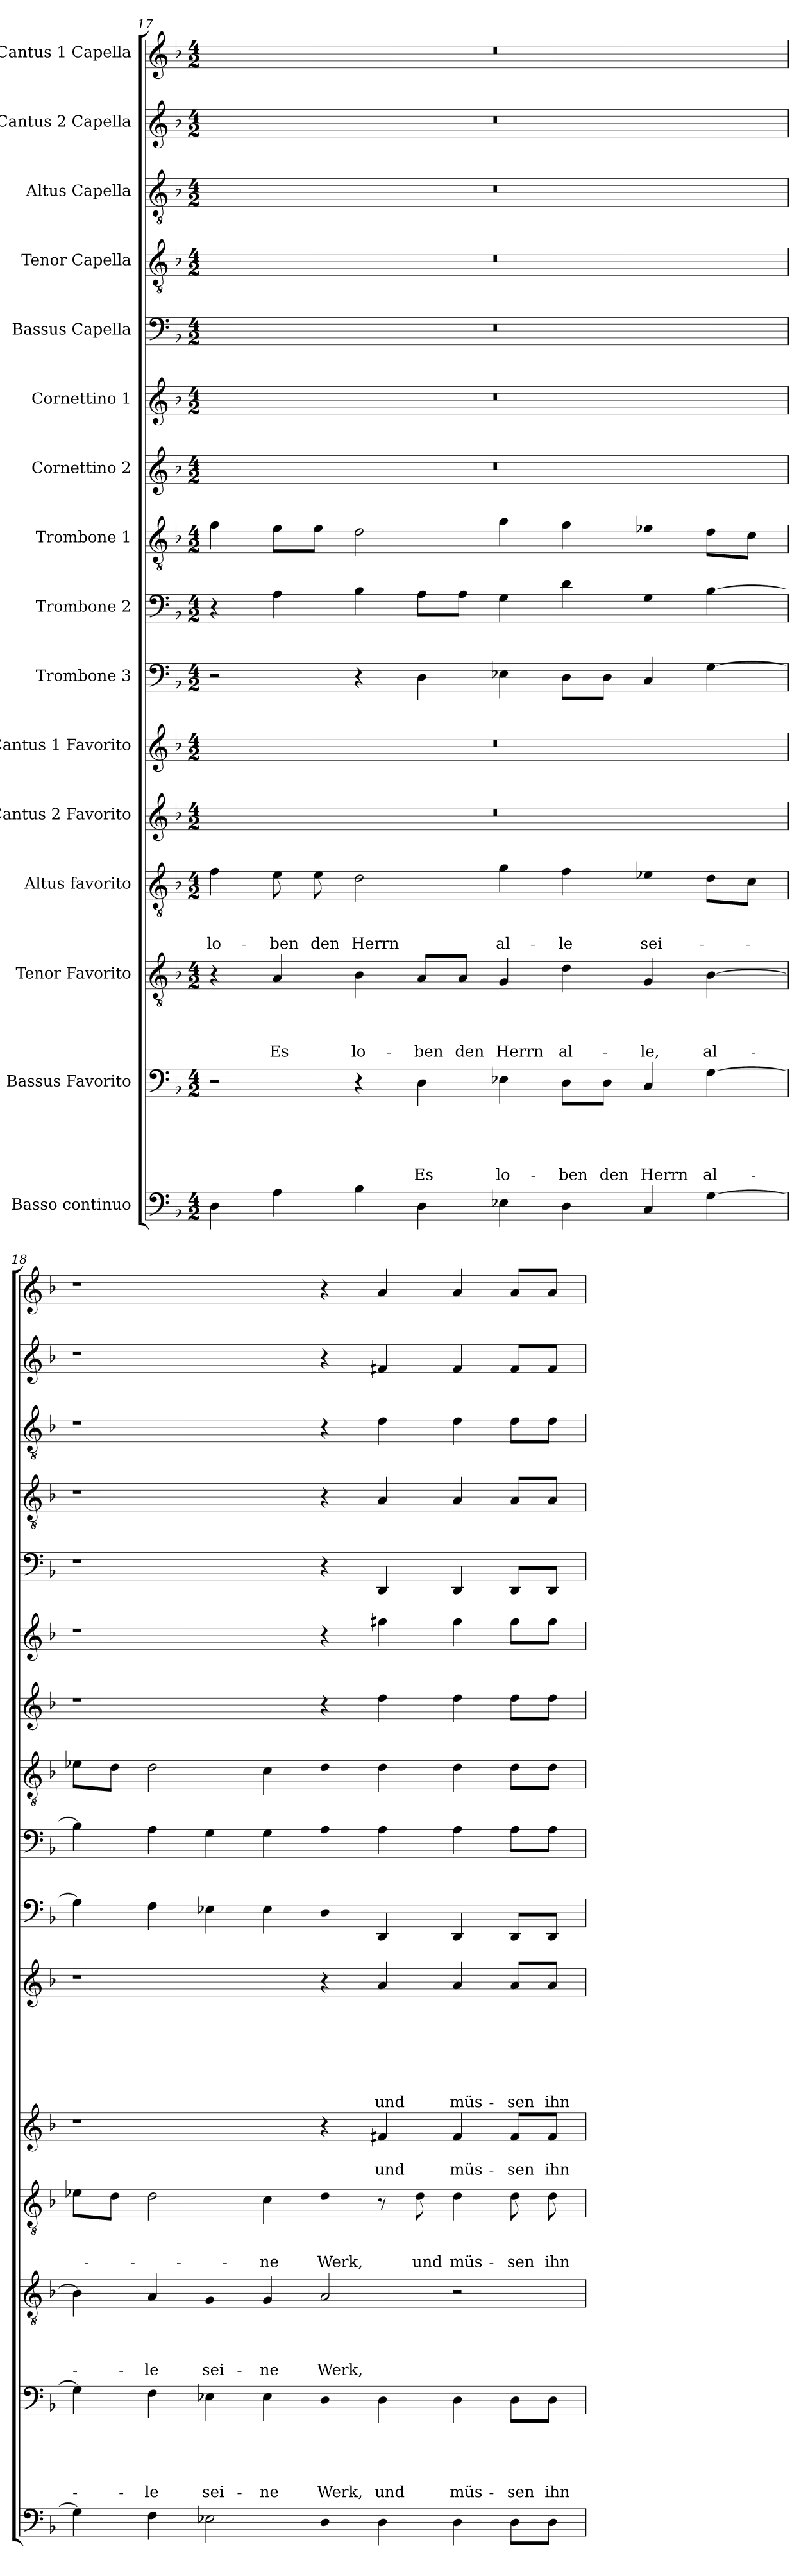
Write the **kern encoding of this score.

**kern	**kern	**text	**text	**text	**text	**text	**kern	**text	**text	**text	**text	**kern	**text	**text	**text	**kern	**text	**text	**kern	**text	**text	**text	**text	**text	**text	**text	**kern	**kern	**kern	**kern	**kern	**kern	**kern	**kern	**kern	**kern
*part16	*part15	*part15	*part15	*part15	*part15	*part15	*part14	*part14	*part14	*part14	*part14	*part13	*part13	*part13	*part13	*part12	*part12	*part12	*part11	*part11	*part11	*part11	*part11	*part11	*part11	*part11	*part10	*part9	*part8	*part7	*part6	*part5	*part4	*part3	*part2	*part1
*staff16	*staff15	*staff15	*staff15	*staff15	*staff15	*staff15	*staff14	*staff14	*staff14	*staff14	*staff14	*staff13	*staff13	*staff13	*staff13	*staff12	*staff12	*staff12	*staff11	*staff11	*staff11	*staff11	*staff11	*staff11	*staff11	*staff11	*staff10	*staff9	*staff8	*staff7	*staff6	*staff5	*staff4	*staff3	*staff2	*staff1
*I"Basso continuo	*I"Bassus Favorito	*	*	*	*	*	*I"Tenor Favorito	*	*	*	*	*I"Altus favorito	*	*	*	*I"Cantus 2 Favorito	*	*	*I"Cantus 1 Favorito	*	*	*	*	*	*	*	*I"Trombone 3	*I"Trombone 2	*I"Trombone 1	*I"Cornettino 2	*I"Cornettino 1	*I"Bassus Capella	*I"Tenor Capella	*I"Altus Capella	*I"Cantus 2 Capella	*I"Cantus 1 Capella
*clefF4	*clefF4	*	*	*	*	*	*clefGv2	*	*	*	*	*clefGv2	*	*	*	*clefG2	*	*	*clefG2	*	*	*	*	*	*	*	*clefF4	*clefF4	*clefGv2	*clefG2	*clefG2	*clefF4	*clefGv2	*clefGv2	*clefG2	*clefG2
*k[b-]	*k[b-]	*	*	*	*	*	*k[b-]	*	*	*	*	*k[b-]	*	*	*	*k[b-]	*	*	*k[b-]	*	*	*	*	*	*	*	*k[b-]	*k[b-]	*k[b-]	*k[b-]	*k[b-]	*k[b-]	*k[b-]	*k[b-]	*k[b-]	*k[b-]
*F:	*F:	*	*	*	*	*	*F:	*	*	*	*	*F:	*	*	*	*F:	*	*	*F:	*	*	*	*	*	*	*	*F:	*F:	*F:	*F:	*F:	*F:	*F:	*F:	*F:	*F:
*M4/2	*M4/2	*	*	*	*	*	*M4/2	*	*	*	*	*M4/2	*	*	*	*M4/2	*	*	*M4/2	*	*	*	*	*	*	*	*M4/2	*M4/2	*M4/2	*M4/2	*M4/2	*M4/2	*M4/2	*M4/2	*M4/2	*M4/2
=17	=17	=17	=17	=17	=17	=17	=17	=17	=17	=17	=17	=17	=17	=17	=17	=17	=17	=17	=17	=17	=17	=17	=17	=17	=17	=17	=17	=17	=17	=17	=17	=17	=17	=17	=17	=17
!	!	!	!	!	!	!	!	!	!	!	!	!	!	!	!LO:LY:b	!	!	!	!	!	!	!	!	!	!	!	!	!	!	!	!	!	!	!	!	!
4D\	2r	.	.	.	.	.	4r	.	.	.	.	4f\	.	.	lo-	0r	.	.	0r	.	.	.	.	.	.	.	2r	4r	4f\	0r	0r	0r	0r	0r	0r	0r
!	!	!	!	!	!	!	!	!	!	!	!LO:LY:b	!	!	!	!LO:LY:b	!	!	!	!	!	!	!	!	!	!	!	!	!	!	!	!	!	!	!	!	!
4A\	.	.	.	.	.	.	4A/	.	.	.	Es	8e\	.	.	-ben	.	.	.	.	.	.	.	.	.	.	.	.	4A\	8e\L	.	.	.	.	.	.	.
!	!	!	!	!	!	!	!	!	!	!	!	!	!	!	!LO:LY:b	!	!	!	!	!	!	!	!	!	!	!	!	!	!	!	!	!	!	!	!	!
.	.	.	.	.	.	.	.	.	.	.	.	8e\	.	.	den	.	.	.	.	.	.	.	.	.	.	.	.	.	8e\J	.	.	.	.	.	.	.
!	!	!	!	!	!	!	!	!	!	!	!LO:LY:b	!	!	!	!LO:LY:b	!	!	!	!	!	!	!	!	!	!	!	!	!	!	!	!	!	!	!	!	!
4B-\	4r	.	.	.	.	.	4B-\	.	.	.	lo-	2d\	.	.	Herrn	.	.	.	.	.	.	.	.	.	.	.	4r	4B-\	2d\	.	.	.	.	.	.	.
!	!	!	!	!	!	!LO:LY:b	!	!	!	!	!LO:LY:b	!	!	!	!	!	!	!	!	!	!	!	!	!	!	!	!	!	!	!	!	!	!	!	!	!
4D\	4D\	.	.	.	.	Es	8A/L	.	.	.	-ben	.	.	.	.	.	.	.	.	.	.	.	.	.	.	.	4D\	8A\L	.	.	.	.	.	.	.	.
!	!	!	!	!	!	!	!	!	!	!	!LO:LY:b	!	!	!	!	!	!	!	!	!	!	!	!	!	!	!	!	!	!	!	!	!	!	!	!	!
.	.	.	.	.	.	.	8A/J	.	.	.	den	.	.	.	.	.	.	.	.	.	.	.	.	.	.	.	.	8A\J	.	.	.	.	.	.	.	.
!	!	!	!	!	!	!LO:LY:b	!	!	!	!	!LO:LY:b	!	!	!	!LO:LY:b	!	!	!	!	!	!	!	!	!	!	!	!	!	!	!	!	!	!	!	!	!
4E-X\	4E-X\	.	.	.	.	lo-	4G/	.	.	.	Herrn	4g\	.	.	al-	.	.	.	.	.	.	.	.	.	.	.	4E-X\	4G\	4g\	.	.	.	.	.	.	.
!	!	!	!	!	!	!LO:LY:b	!	!	!	!	!LO:LY:b	!	!	!	!LO:LY:b	!	!	!	!	!	!	!	!	!	!	!	!	!	!	!	!	!	!	!	!	!
4D\	8D\L	.	.	.	.	-ben	4d\	.	.	.	al-	4f\	.	.	-le	.	.	.	.	.	.	.	.	.	.	.	8D\L	4d\	4f\	.	.	.	.	.	.	.
!	!	!	!	!	!	!LO:LY:b	!	!	!	!	!	!	!	!	!	!	!	!	!	!	!	!	!	!	!	!	!	!	!	!	!	!	!	!	!	!
.	8D\J	.	.	.	.	den	.	.	.	.	.	.	.	.	.	.	.	.	.	.	.	.	.	.	.	.	8D\J	.	.	.	.	.	.	.	.	.
!	!	!	!	!	!	!LO:LY:b	!	!	!	!	!LO:LY:b	!	!	!	!LO:LY:b	!	!	!	!	!	!	!	!	!	!	!	!	!	!	!	!	!	!	!	!	!
4C/	4C/	.	.	.	.	Herrn	4G/	.	.	.	-le,	4e-X\	.	.	sei-	.	.	.	.	.	.	.	.	.	.	.	4C/	4G\	4e-X\	.	.	.	.	.	.	.
!	!	!	!	!	!	!LO:LY:b	!	!	!	!	!LO:LY:b	!	!	!	!	!	!	!	!	!	!	!	!	!	!	!	!	!	!	!	!	!	!	!	!	!
[4G\	[4G\	.	.	.	.	al-	[4B-\	.	.	.	al-	8d\L	.	.	.	.	.	.	.	.	.	.	.	.	.	.	[4G\	[4B-\	8d\L	.	.	.	.	.	.	.
.	.	.	.	.	.	.	.	.	.	.	.	8c\J	.	.	.	.	.	.	.	.	.	.	.	.	.	.	.	.	8c\J	.	.	.	.	.	.	.
!!LO:PB:g=z
=18	=18	=18	=18	=18	=18	=18	=18	=18	=18	=18	=18	=18	=18	=18	=18	=18	=18	=18	=18	=18	=18	=18	=18	=18	=18	=18	=18	=18	=18	=18	=18	=18	=18	=18	=18	=18
4G\]	4G\]	.	.	.	.	.	4B-\]	.	.	.	.	8e-X\L	.	.	.	1r	.	.	1r	.	.	.	.	.	.	.	4G\]	4B-\]	8e-X\L	1r	1r	1r	1r	1r	1r	1r
.	.	.	.	.	.	.	.	.	.	.	.	8d\J	.	.	.	.	.	.	.	.	.	.	.	.	.	.	.	.	8d\J	.	.	.	.	.	.	.
!	!	!	!	!	!	!LO:LY:b	!	!	!	!	!LO:LY:b	!	!	!	!	!	!	!	!	!	!	!	!	!	!	!	!	!	!	!	!	!	!	!	!	!
4F\	4F\	.	.	.	.	-le	4A/	.	.	.	-le	2d\	.	.	.	.	.	.	.	.	.	.	.	.	.	.	4F\	4A\	2d\	.	.	.	.	.	.	.
!	!	!	!	!	!	!LO:LY:b	!	!	!	!	!LO:LY:b	!	!	!	!	!	!	!	!	!	!	!	!	!	!	!	!	!	!	!	!	!	!	!	!	!
2E-X\	4E-X\	.	.	.	.	sei-	4G/	.	.	.	sei-	.	.	.	.	.	.	.	.	.	.	.	.	.	.	.	4E-X\	4G\	.	.	.	.	.	.	.	.
!	!	!	!	!	!	!LO:LY:b	!	!	!	!	!LO:LY:b	!	!	!	!LO:LY:b	!	!	!	!	!	!	!	!	!	!	!	!	!	!	!	!	!	!	!	!	!
.	4E-\	.	.	.	.	-ne	4G/	.	.	.	-ne	4c\	.	.	-ne	.	.	.	.	.	.	.	.	.	.	.	4E-\	4G\	4c\	.	.	.	.	.	.	.
!	!	!	!	!	!	!LO:LY:b	!	!	!	!	!LO:LY:b	!	!	!	!LO:LY:b	!	!	!	!	!	!	!	!	!	!	!	!	!	!	!	!	!	!	!	!	!
4D\	4D\	.	.	.	.	Werk,	2A/	.	.	.	Werk,	4d\	.	.	Werk,	4r	.	.	4r	.	.	.	.	.	.	.	4D\	4A\	4d\	4r	4r	4r	4r	4r	4r	4r
!	!	!	!	!	!	!LO:LY:b	!	!	!	!	!	!	!	!	!	!	!	!LO:LY:b	!	!	!	!	!	!	!	!LO:LY:b	!	!	!	!	!	!	!	!	!	!
4D\	4D\	.	.	.	.	und	.	.	.	.	.	8r	.	.	.	4f#X/	.	und	4a/	.	.	.	.	.	.	und	4DD/	4A\	4d\	4dd\	4ff#X\	4DD/	4A/	4d\	4f#X/	4a/
!	!	!	!	!	!	!	!	!	!	!	!	!	!	!	!LO:LY:b	!	!	!	!	!	!	!	!	!	!	!	!	!	!	!	!	!	!	!	!	!
.	.	.	.	.	.	.	.	.	.	.	.	8d\	.	.	und	.	.	.	.	.	.	.	.	.	.	.	.	.	.	.	.	.	.	.	.	.
!	!	!	!	!	!	!LO:LY:b	!	!	!	!	!	!	!	!	!LO:LY:b	!	!	!LO:LY:b	!	!	!	!	!	!	!	!LO:LY:b	!	!	!	!	!	!	!	!	!	!
4D\	4D\	.	.	.	.	müs-	2r	.	.	.	.	4d\	.	.	müs-	4f#/	.	müs-	4a/	.	.	.	.	.	.	müs-	4DD/	4A\	4d\	4dd\	4ff#\	4DD/	4A/	4d\	4f#/	4a/
!	!	!	!	!	!	!LO:LY:b	!	!	!	!	!	!	!	!	!LO:LY:b	!	!	!LO:LY:b	!	!	!	!	!	!	!	!LO:LY:b	!	!	!	!	!	!	!	!	!	!
8D\L	8D\L	.	.	.	.	-sen	.	.	.	.	.	8d\	.	.	-sen	8f#/L	.	-sen	8a/L	.	.	.	.	.	.	-sen	8DD/L	8A\L	8d\L	8dd\L	8ff#\L	8DD/L	8A/L	8d\L	8f#/L	8a/L
!	!	!	!	!	!	!LO:LY:b	!	!	!	!	!	!	!	!	!LO:LY:b	!	!	!LO:LY:b	!	!	!	!	!	!	!	!LO:LY:b	!	!	!	!	!	!	!	!	!	!
8D\J	8D\J	.	.	.	.	ihn	.	.	.	.	.	8d\	.	.	ihn	8f#/J	.	ihn	8a/J	.	.	.	.	.	.	ihn	8DD/J	8A\J	8d\J	8dd\J	8ff#\J	8DD/J	8A/J	8d\J	8f#/J	8a/J
=	=	=	=	=	=	=	=	=	=	=	=	=	=	=	=	=	=	=	=	=	=	=	=	=	=	=	=	=	=	=	=	=	=	=	=	=
*-	*-	*-	*-	*-	*-	*-	*-	*-	*-	*-	*-	*-	*-	*-	*-	*-	*-	*-	*-	*-	*-	*-	*-	*-	*-	*-	*-	*-	*-	*-	*-	*-	*-	*-	*-	*-
